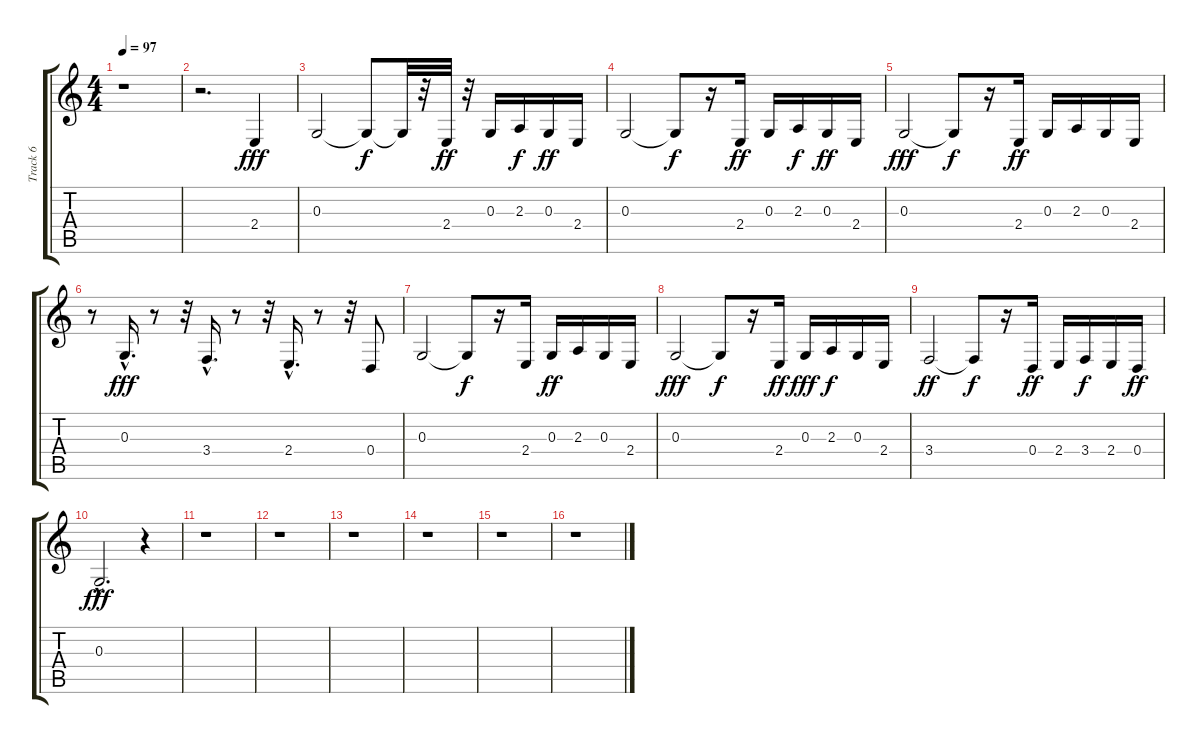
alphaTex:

\track ("Track 6" "Track 6") {instrument trombone}
\staff {score tabs}
\tuning (E4 B3 G3 D3 A2 E2) {hide}
\ts (4 4)
\tempo 97
\clef g2
\ks c
r.1{dy fff instrument trombone} |
r.2{d} 2.4.4 |
0.3.2 0.3{t}.8{dy f} 0.3{t}.32 r.32 2.4.32{dy ff} r.32 0.3.16 2.3.16{dy f} 0.3.16{dy ff} 2.4.16 |
0.3.2 0.3{t}.8{dy f} r.16 2.4.16{dy ff} 0.3.16 2.3.16{dy f} 0.3.16{dy ff} 2.4.16 |
0.3.2{dy fff} 0.3{t}.8{dy f} r.16 2.4.16{dy ff} 0.3.16 2.3.16 0.3.16 2.4.16 |
r.8 0.3{hac}.16{d dy fff} r.8 r.32 3.4{hac}.16{d} r.8 r.32 2.4{hac}.16{d} r.8 r.32 0.4.8 |
0.3.2 0.3{t}.8{dy f} r.16 2.4.16 0.3.16{dy ff} 2.3.16 0.3.16 2.4.16 |
0.3.2{dy fff} 0.3{t}.8{dy f} r.16 2.4.16{dy ff} 0.3.16{dy fff} 2.3.16{dy f} 0.3.16 2.4.16 |
3.4.2{dy ff} 3.4{t}.8{dy f} r.16 0.4.16{dy ff} 2.4.16 3.4.16{dy f} 2.4.16 0.4.16{dy ff} |
0.3{hac}.2{d dy fff} r.4 |
r.1 |
r.1 |
r.1 |
r.1 |
r.1 |
r.1
